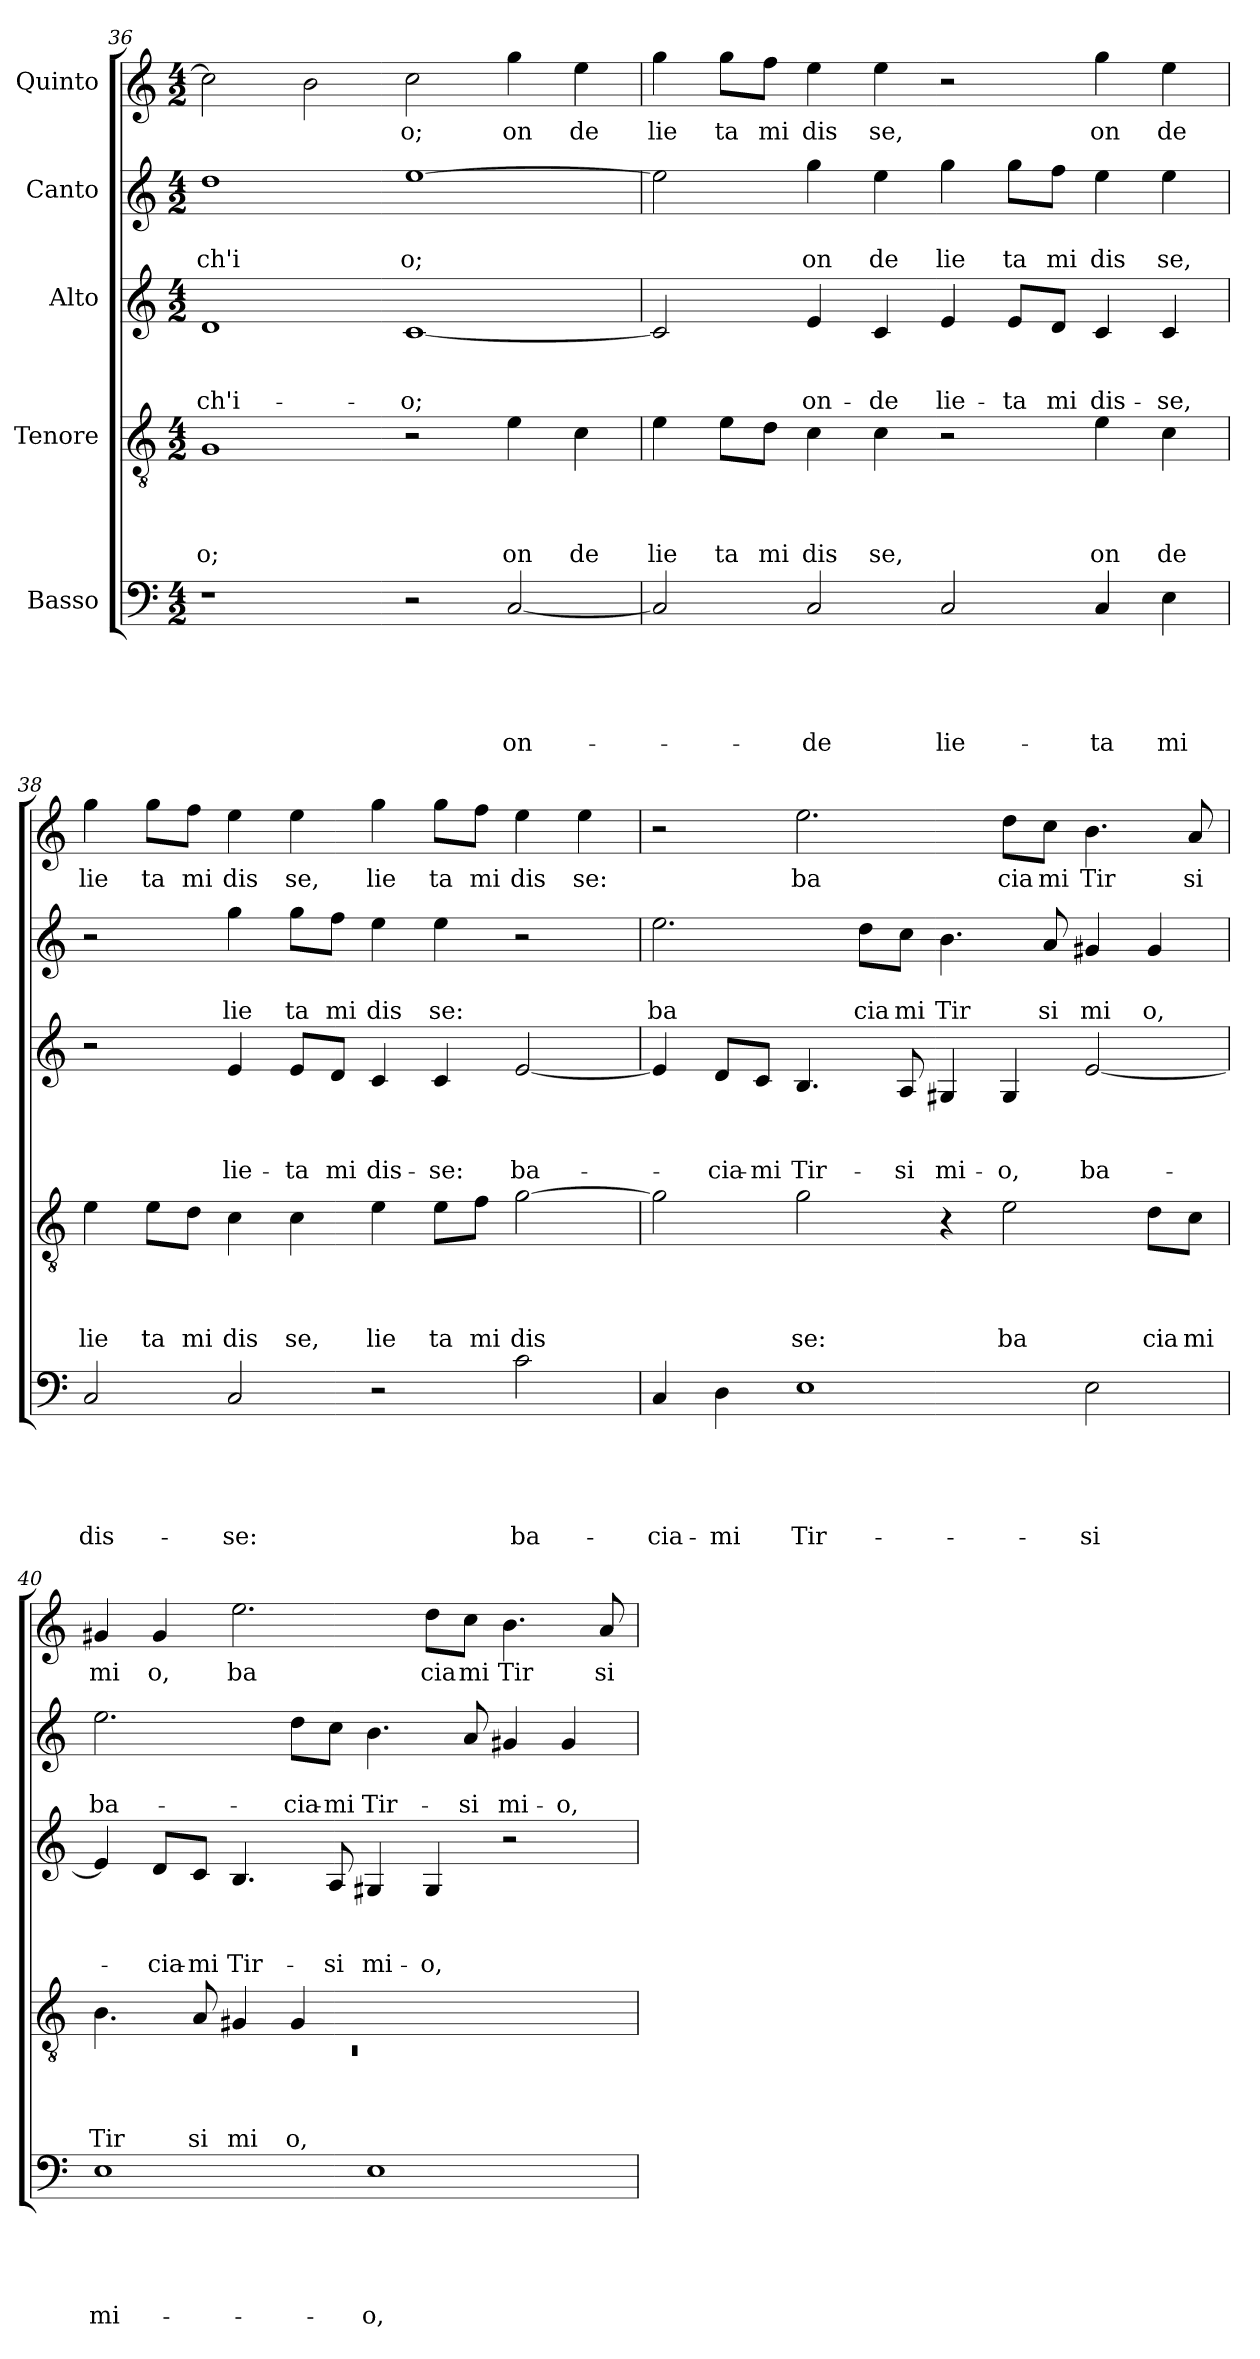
**kern	**text	**text	**text	**text	**text	**kern	**text	**text	**text	**text	**kern	**text	**text	**text	**kern	**text	**text	**kern	**text
*part5	*part5	*part5	*part5	*part5	*part5	*part4	*part4	*part4	*part4	*part4	*part3	*part3	*part3	*part3	*part2	*part2	*part2	*part1	*part1
*staff5	*staff5	*staff5	*staff5	*staff5	*staff5	*staff4	*staff4	*staff4	*staff4	*staff4	*staff3	*staff3	*staff3	*staff3	*staff2	*staff2	*staff2	*staff1	*staff1
*I"Basso	*	*	*	*	*	*I"Tenore	*	*	*	*	*I"Alto	*	*	*	*I"Canto	*	*	*I"Quinto	*
!!LO:PB:g=z
*clefF4	*	*	*	*	*	*clefGv2	*	*	*	*	*clefG2	*	*	*	*clefG2	*	*	*clefG2	*
*k[]	*	*	*	*	*	*k[]	*	*	*	*	*k[]	*	*	*	*k[]	*	*	*k[]	*
*C:	*	*	*	*	*	*C:	*	*	*	*	*C:	*	*	*	*C:	*	*	*C:	*
*M4/2	*	*	*	*	*	*M4/2	*	*	*	*	*M4/2	*	*	*	*M4/2	*	*	*M4/2	*
=36	=36	=36	=36	=36	=36	=36	=36	=36	=36	=36	=36	=36	=36	=36	=36	=36	=36	=36	=36
!	!	!	!	!	!	!	!	!	!	!LO:LY:b	!	!	!	!LO:LY:b	!	!	!LO:LY:b	!	!
1r	.	.	.	.	.	1G	.	.	.	o;	1d	.	.	ch'i-	1dd	.	-ch'i	2cc\]	.
.	.	.	.	.	.	.	.	.	.	.	.	.	.	.	.	.	.	2b\	.
!	!	!	!	!	!	!	!	!	!	!	!	!	!	!LO:LY:b	!	!	!LO:LY:b	!	!LO:LY:b
2r	.	.	.	.	.	2r	.	.	.	.	[<1c	.	.	-o;	[>1ee	.	o;	2cc\	o;
!	!	!	!	!	!LO:LY:b	!	!	!	!	!LO:LY:b	!	!	!	!	!	!	!	!	!LO:LY:b
[<2C/	.	.	.	.	on-	4e\	.	.	.	on	.	.	.	.	.	.	.	4gg\	on
!	!	!	!	!	!	!	!	!	!	!LO:LY:b	!	!	!	!	!	!	!	!	!LO:LY:b
.	.	.	.	.	.	4c\	.	.	.	de	.	.	.	.	.	.	.	4ee\	de
=37	=37	=37	=37	=37	=37	=37	=37	=37	=37	=37	=37	=37	=37	=37	=37	=37	=37	=37	=37
!	!	!	!	!	!	!	!	!	!	!LO:LY:b	!	!	!	!	!	!	!	!	!LO:LY:b
2C/]	.	.	.	.	.	4e\	.	.	.	lie	2c/]	.	.	.	2ee\]	.	.	4gg\	lie
!	!	!	!	!	!	!	!	!	!	!LO:LY:b	!	!	!	!	!	!	!	!	!LO:LY:b
.	.	.	.	.	.	8e\L	.	.	.	ta	.	.	.	.	.	.	.	8gg\L	ta
!	!	!	!	!	!	!	!	!	!	!LO:LY:b	!	!	!	!	!	!	!	!	!LO:LY:b
.	.	.	.	.	.	8d\J	.	.	.	mi	.	.	.	.	.	.	.	8ff\J	mi
!	!	!	!	!	!LO:LY:b	!	!	!	!	!LO:LY:b	!	!	!	!LO:LY:b	!	!	!LO:LY:b	!	!LO:LY:b
2C/	.	.	.	.	-de	4c\	.	.	.	dis	4e/	.	.	on-	4gg\	.	on	4ee\	dis
!	!	!	!	!	!	!	!	!	!	!LO:LY:b	!	!	!	!LO:LY:b	!	!	!LO:LY:b	!	!LO:LY:b
.	.	.	.	.	.	4c\	.	.	.	se,	4c/	.	.	-de	4ee\	.	de	4ee\	se,
!	!	!	!	!	!LO:LY:b	!	!	!	!	!	!	!	!	!LO:LY:b	!	!	!LO:LY:b	!	!
2C/	.	.	.	.	lie-	2r	.	.	.	.	4e/	.	.	lie-	4gg\	.	lie	2r	.
!	!	!	!	!	!	!	!	!	!	!	!	!	!	!LO:LY:b	!	!	!LO:LY:b	!	!
.	.	.	.	.	.	.	.	.	.	.	8e/L	.	.	-ta	8gg\L	.	ta	.	.
!	!	!	!	!	!	!	!	!	!	!	!	!	!	!LO:LY:b	!	!	!LO:LY:b	!	!
.	.	.	.	.	.	.	.	.	.	.	8d/J	.	.	mi	8ff\J	.	mi	.	.
!	!	!	!	!	!LO:LY:b	!	!	!	!	!LO:LY:b	!	!	!	!LO:LY:b	!	!	!LO:LY:b	!	!LO:LY:b
4C/	.	.	.	.	-ta	4e\	.	.	.	on	4c/	.	.	dis-	4ee\	.	dis	4gg\	on
!	!	!	!	!	!LO:LY:b	!	!	!	!	!LO:LY:b	!	!	!	!LO:LY:b	!	!	!LO:LY:b	!	!LO:LY:b
4E\	.	.	.	.	mi	4c\	.	.	.	de	4c/	.	.	-se,	4ee\	.	se,	4ee\	de
=38	=38	=38	=38	=38	=38	=38	=38	=38	=38	=38	=38	=38	=38	=38	=38	=38	=38	=38	=38
!	!	!	!	!	!LO:LY:b	!	!	!	!	!LO:LY:b	!	!	!	!	!	!	!	!	!LO:LY:b
2C/	.	.	.	.	dis-	4e\	.	.	.	lie	2r	.	.	.	2r	.	.	4gg\	lie
!	!	!	!	!	!	!	!	!	!	!LO:LY:b	!	!	!	!	!	!	!	!	!LO:LY:b
.	.	.	.	.	.	8e\L	.	.	.	ta	.	.	.	.	.	.	.	8gg\L	ta
!	!	!	!	!	!	!	!	!	!	!LO:LY:b	!	!	!	!	!	!	!	!	!LO:LY:b
.	.	.	.	.	.	8d\J	.	.	.	mi	.	.	.	.	.	.	.	8ff\J	mi
!	!	!	!	!	!LO:LY:b	!	!	!	!	!LO:LY:b	!	!	!	!LO:LY:b	!	!	!LO:LY:b	!	!LO:LY:b
2C/	.	.	.	.	-se:	4c\	.	.	.	dis	4e/	.	.	lie-	4gg\	.	lie	4ee\	dis
!	!	!	!	!	!	!	!	!	!	!LO:LY:b	!	!	!	!LO:LY:b	!	!	!LO:LY:b	!	!LO:LY:b
.	.	.	.	.	.	4c\	.	.	.	se,	8e/L	.	.	-ta	8gg\L	.	ta	4ee\	se,
!	!	!	!	!	!	!	!	!	!	!	!	!	!	!LO:LY:b	!	!	!LO:LY:b	!	!
.	.	.	.	.	.	.	.	.	.	.	8d/J	.	.	mi	8ff\J	.	mi	.	.
!	!	!	!	!	!	!	!	!	!	!LO:LY:b	!	!	!	!LO:LY:b	!	!	!LO:LY:b	!	!LO:LY:b
2r	.	.	.	.	.	4e\	.	.	.	lie	4c/	.	.	dis-	4ee\	.	dis	4gg\	lie
!	!	!	!	!	!	!	!	!	!	!LO:LY:b	!	!	!	!LO:LY:b	!	!	!LO:LY:b	!	!LO:LY:b
.	.	.	.	.	.	8e\L	.	.	.	ta	4c/	.	.	-se:	4ee\	.	se:	8gg\L	ta
!	!	!	!	!	!	!	!	!	!	!LO:LY:b	!	!	!	!	!	!	!	!	!LO:LY:b
.	.	.	.	.	.	8f\J	.	.	.	mi	.	.	.	.	.	.	.	8ff\J	mi
!	!	!	!	!	!LO:LY:b	!	!	!	!	!LO:LY:b	!	!	!	!LO:LY:b	!	!	!	!	!LO:LY:b
2c\	.	.	.	.	ba-	[>2g\	.	.	.	dis	[<2e/	.	.	ba-	2r	.	.	4ee\	dis
!	!	!	!	!	!	!	!	!	!	!	!	!	!	!	!	!	!	!	!LO:LY:b
.	.	.	.	.	.	.	.	.	.	.	.	.	.	.	.	.	.	4ee\	se:
=39	=39	=39	=39	=39	=39	=39	=39	=39	=39	=39	=39	=39	=39	=39	=39	=39	=39	=39	=39
!	!	!	!	!	!LO:LY:b	!	!	!	!	!	!	!	!	!	!	!	!LO:LY:b	!	!
4C/	.	.	.	.	-cia-	2g\]	.	.	.	.	4e/]	.	.	.	2.ee\	.	ba	2r	.
!	!	!	!	!	!LO:LY:b	!	!	!	!	!	!	!	!	!LO:LY:b	!	!	!	!	!
4D\	.	.	.	.	-mi	.	.	.	.	.	8d/L	.	.	-cia-	.	.	.	.	.
!	!	!	!	!	!	!	!	!	!	!	!	!	!	!LO:LY:b	!	!	!	!	!
.	.	.	.	.	.	.	.	.	.	.	8c/J	.	.	-mi	.	.	.	.	.
!	!	!	!	!	!LO:LY:b	!	!	!	!	!LO:LY:b	!	!	!	!LO:LY:b	!	!	!	!	!LO:LY:b
1E	.	.	.	.	Tir-	2g\	.	.	.	se:	4.B/	.	.	Tir-	.	.	.	2.ee\	ba
!	!	!	!	!	!	!	!	!	!	!	!	!	!	!	!	!	!LO:LY:b	!	!
.	.	.	.	.	.	.	.	.	.	.	.	.	.	.	8dd\L	.	cia	.	.
!	!	!	!	!	!	!	!	!	!	!	!	!	!	!LO:LY:b	!	!	!LO:LY:b	!	!
.	.	.	.	.	.	.	.	.	.	.	8A/	.	.	-si	8cc\J	.	mi	.	.
!	!	!	!	!	!	!	!	!	!	!	!	!	!	!LO:LY:b	!	!	!LO:LY:b	!	!
.	.	.	.	.	.	4r	.	.	.	.	4G#X/	.	.	mi-	4.b\	.	Tir	.	.
!	!	!	!	!	!	!	!	!	!	!LO:LY:b	!	!	!	!LO:LY:b	!	!	!	!	!LO:LY:b
.	.	.	.	.	.	2e\	.	.	.	ba	4G#/	.	.	-o,	.	.	.	8dd\L	cia
!	!	!	!	!	!	!	!	!	!	!	!	!	!	!	!	!	!LO:LY:b	!	!LO:LY:b
.	.	.	.	.	.	.	.	.	.	.	.	.	.	.	8a/	.	si	8cc\J	mi
!	!	!	!	!	!LO:LY:b	!	!	!	!	!	!	!	!	!LO:LY:b	!	!	!LO:LY:b	!	!LO:LY:b
2E\	.	.	.	.	-si	.	.	.	.	.	[<2e/	.	.	ba-	4g#X/	.	mi	4.b\	Tir
!	!	!	!	!	!	!	!	!	!	!LO:LY:b	!	!	!	!	!	!	!LO:LY:b	!	!
.	.	.	.	.	.	8d\L	.	.	.	cia	.	.	.	.	4g#/	.	o,	.	.
!	!	!	!	!	!	!	!	!	!	!LO:LY:b	!	!	!	!	!	!	!	!	!LO:LY:b
.	.	.	.	.	.	8c\J	.	.	.	mi	.	.	.	.	.	.	.	8a/	si
!!LO:LB:g=z
=40	=40	=40	=40	=40	=40	=40	=40	=40	=40	=40	=40	=40	=40	=40	=40	=40	=40	=40	=40
*	*	*	*	*	*	*^	*	*	*	*	*	*	*	*	*	*	*	*	*
!	!	!	!	!	!LO:LY:b	!	!LO:N:vis=1	!	!	!	!LO:LY:b	!	!	!	!	!	!	!LO:LY:b	!	!LO:LY:b
1E	.	.	.	.	mi-	4.B\	0rC	.	.	.	Tir	4e/]	.	.	.	2.ee\	.	ba-	4g#X/	mi
!	!	!	!	!	!	!	!	!	!	!	!	!	!	!	!LO:LY:b	!	!	!	!	!LO:LY:b
.	.	.	.	.	.	.	.	.	.	.	.	8d/L	.	.	-cia-	.	.	.	4g#/	o,
!	!	!	!	!	!	!	!	!	!	!	!LO:LY:b	!	!	!	!LO:LY:b	!	!	!	!	!
.	.	.	.	.	.	8A/	.	.	.	.	si	8c/J	.	.	-mi	.	.	.	.	.
!	!	!	!	!	!	!	!	!	!	!	!LO:LY:b	!	!	!	!LO:LY:b	!	!	!	!	!LO:LY:b
.	.	.	.	.	.	4G#X/	.	.	.	.	mi	4.B/	.	.	Tir-	.	.	.	2.ee\	ba
!	!	!	!	!	!	!	!	!	!	!	!LO:LY:b	!	!	!	!	!	!	!LO:LY:b	!	!
.	.	.	.	.	.	4G#/	.	.	.	.	o,	.	.	.	.	8dd\L	.	-cia-	.	.
!	!	!	!	!	!	!	!	!	!	!	!	!	!	!	!LO:LY:b	!	!	!LO:LY:b	!	!
.	.	.	.	.	.	.	.	.	.	.	.	8A/	.	.	-si	8cc\J	.	-mi	.	.
!	!	!	!	!	!LO:LY:b	!	!	!	!	!	!	!	!	!	!LO:LY:b	!	!	!LO:LY:b	!	!
1E	.	.	.	.	-o,	1ryy	.	.	.	.	.	4G#X/	.	.	mi-	4.b\	.	Tir-	.	.
!	!	!	!	!	!	!	!	!	!	!	!	!	!	!	!LO:LY:b	!	!	!	!	!LO:LY:b
.	.	.	.	.	.	.	.	.	.	.	.	4G#/	.	.	-o,	.	.	.	8dd\L	cia
!	!	!	!	!	!	!	!	!	!	!	!	!	!	!	!	!	!	!LO:LY:b	!	!LO:LY:b
.	.	.	.	.	.	.	.	.	.	.	.	.	.	.	.	8a/	.	-si	8cc\J	mi
!	!	!	!	!	!	!	!	!	!	!	!	!	!	!	!	!	!	!LO:LY:b	!	!LO:LY:b
.	.	.	.	.	.	.	.	.	.	.	.	2r	.	.	.	4g#X/	.	mi-	4.b\	Tir
!	!	!	!	!	!	!	!	!	!	!	!	!	!	!	!	!	!	!LO:LY:b	!	!
.	.	.	.	.	.	.	.	.	.	.	.	.	.	.	.	4g#/	.	-o,	.	.
!	!	!	!	!	!	!	!	!	!	!	!	!	!	!	!	!	!	!	!	!LO:LY:b
.	.	.	.	.	.	.	.	.	.	.	.	.	.	.	.	.	.	.	8a/	si
*	*	*	*	*	*	*v	*v	*	*	*	*	*	*	*	*	*	*	*	*	*
=	=	=	=	=	=	=	=	=	=	=	=	=	=	=	=	=	=	=	=
*-	*-	*-	*-	*-	*-	*-	*-	*-	*-	*-	*-	*-	*-	*-	*-	*-	*-	*-	*-
